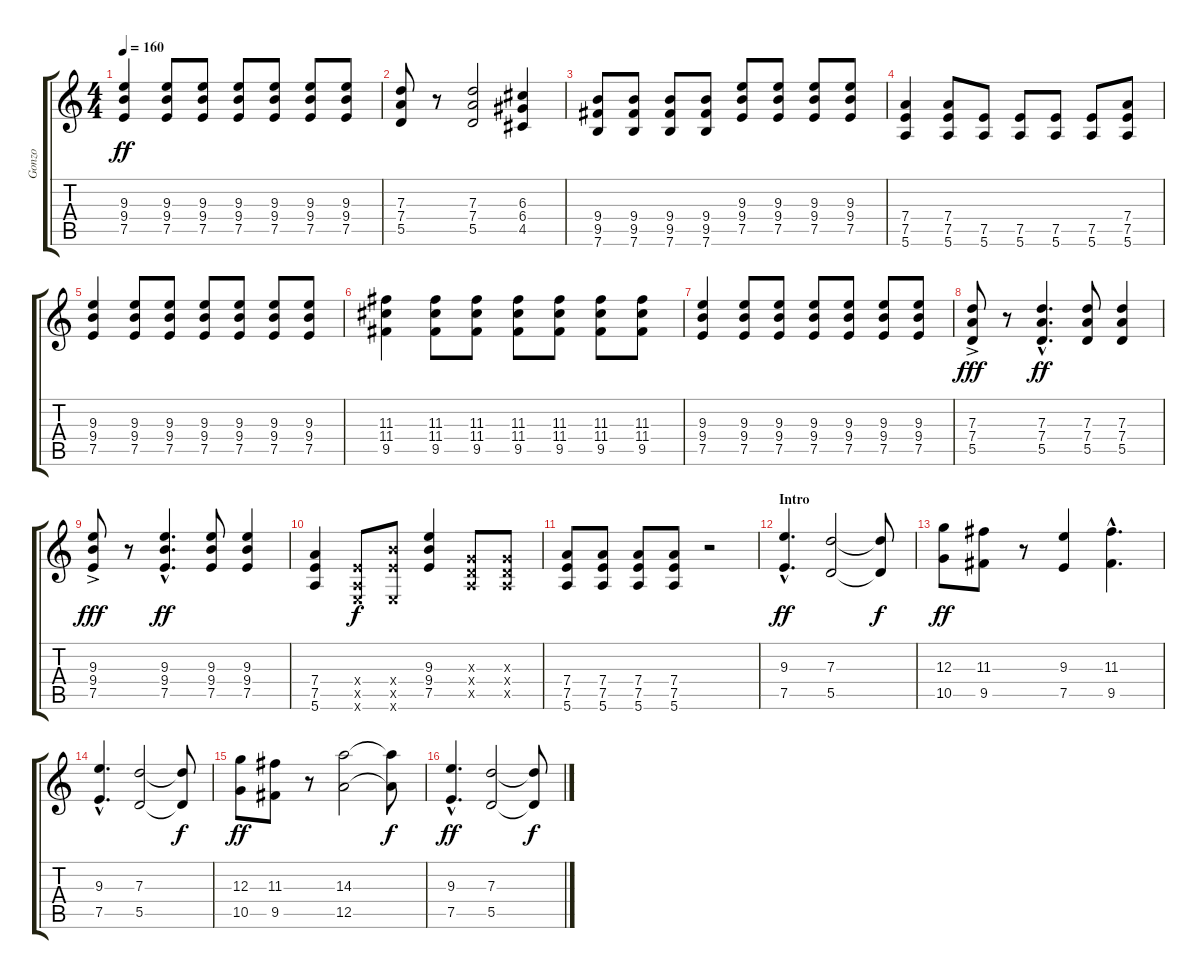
\track ("Gonzo" "Gonzo") {instrument overdrivenguitar}
\staff {score tabs}
\tuning (E4 B3 G3 D3 A2 E2) {hide}
\ts (4 4)
\tempo 160
\clef g2
\ks c
(9.3 9.4 7.5).4{dy ff} (9.3 9.4 7.5).8 (9.3 9.4 7.5).8 (9.3 9.4 7.5).8 (9.3 9.4 7.5).8 (9.3 9.4 7.5).8 (9.3 9.4 7.5).8 |
(7.3 7.4 5.5).8 r.8 (7.3 7.4 5.5).2 (6.3 6.4 4.5).4 |
(9.4 9.5 7.6).8 (9.4 9.5 7.6).8 (9.4 9.5 7.6).8 (9.4 9.5 7.6).8 (9.3 9.4 7.5).8 (9.3 9.4 7.5).8 (9.3 9.4 7.5).8 (9.3 9.4 7.5).8 |
(7.4 7.5 5.6).4 (7.4 7.5 5.6).8 (7.5 5.6).8 (7.5 5.6).8 (7.5 5.6).8 (7.5 5.6).8 (7.4 7.5 5.6).8 |
(9.3 9.4 7.5).4 (9.3 9.4 7.5).8 (9.3 9.4 7.5).8 (9.3 9.4 7.5).8 (9.3 9.4 7.5).8 (9.3 9.4 7.5).8 (9.3 9.4 7.5).8 |
(11.3 11.4 9.5).4 (11.3 11.4 9.5).8 (11.3 11.4 9.5).8 (11.3 11.4 9.5).8 (11.3 11.4 9.5).8 (11.3 11.4 9.5).8 (11.3 11.4 9.5).8 |
(9.3 9.4 7.5).4 (9.3 9.4 7.5).8 (9.3 9.4 7.5).8 (9.3 9.4 7.5).8 (9.3 9.4 7.5).8 (9.3 9.4 7.5).8 (9.3 9.4 7.5).8 |
(7.3{ac} 7.4{ac} 5.5{ac}).8{dy fff} r.8 (7.3{hac} 7.4{hac} 5.5{hac}).4{d dy ff} (7.3 7.4 5.5).8 (7.3 7.4 5.5).4 |
(9.3{ac} 9.4{ac} 7.5{ac}).8{dy fff} r.8 (9.3{hac} 9.4{hac} 7.5{hac}).4{d dy ff} (9.3 9.4 7.5).8 (9.3 9.4 7.5).4 |
(7.4 7.5 5.6).4 (2.4{x} 0.5{x} 0.6{x}).8{dy f} (9.4{x} 7.5{x} 0.6{x}).8 (9.3 9.4 7.5).4 (0.3{x} 0.4{x} 0.5{x}).8 (0.3{x} 0.4{x} 0.5{x}).8 |
(7.4 7.5 5.6).8 (7.4 7.5 5.6).8 (7.4 7.5 5.6).8 (7.4 7.5 5.6).8 r.2 |
\section ("" "Intro")
(9.3{hac} 7.5{hac}).4{d dy ff} (7.3 5.5).2 (7.3{t} 5.5{t}).8{dy f} |
(12.3 10.5).8{dy ff} (11.3 9.5).8 r.8 (9.3 7.5).4 (11.3{hac} 9.5{hac}).4{d} |
(9.3{hac} 7.5{hac}).4{d} (7.3 5.5).2 (7.3{t} 5.5{t}).8{dy f} |
(12.3 10.5).8{dy ff} (11.3 9.5).8 r.8 (14.3 12.5).2 (14.3{t} 12.5{t}).8{dy f} |
(9.3{hac} 7.5{hac}).4{d dy ff} (7.3 5.5).2 (7.3{t} 5.5{t}).8{dy f}
